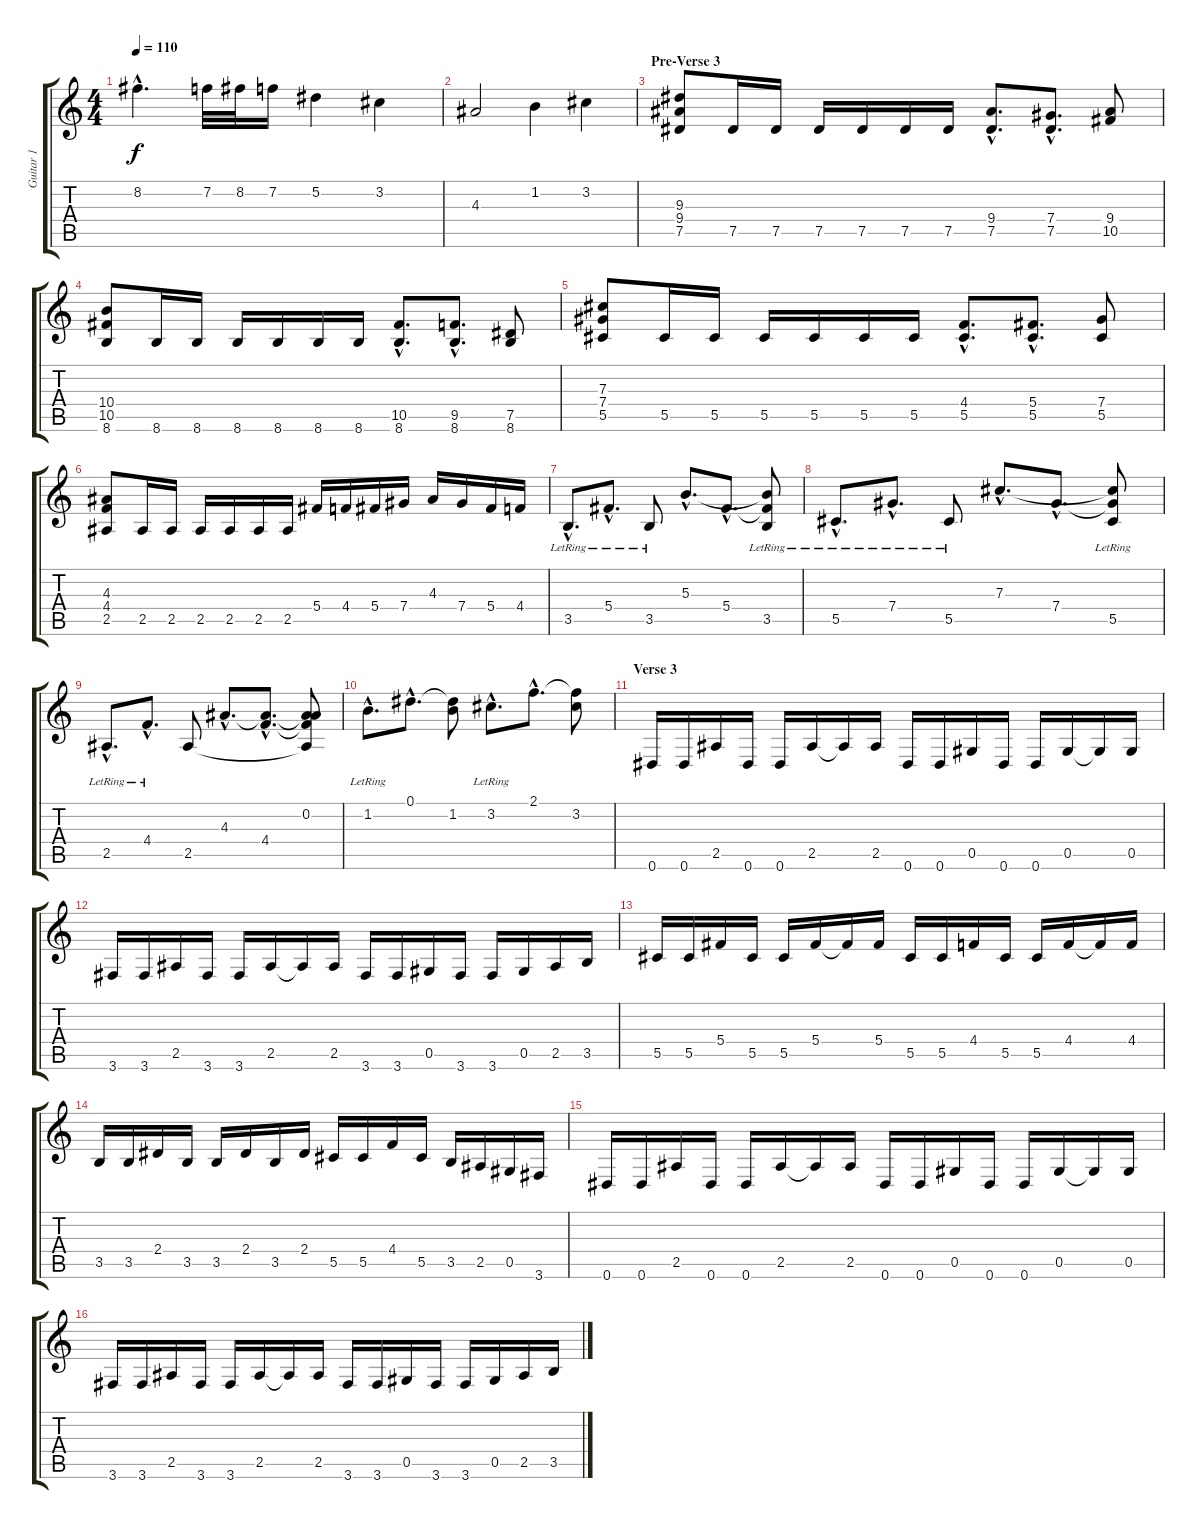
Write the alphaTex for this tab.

\track ("Guitar 1" "Guitar 1") {instrument distortionguitar}
\staff {score tabs}
\tuning (Eb4 Bb3 Gb3 Db3 Ab2 Eb2) {hide}
\ts (4 4)
\tempo 110
\clef g2
\ks c
8.2{hac}.4{d dy f} 7.2.32 8.2.32 7.2.16 5.2.4 3.2.4 |
4.3.2 1.2.4 3.2.4 |
\section ("" "Pre-Verse 3")
(9.3 9.4 7.5).8 7.5.16 7.5.16 7.5.16 7.5.16 7.5.16 7.5.16 (9.4{hac} 7.5{hac}).8{d} (7.4{hac} 7.5{hac}).8{d} (9.4 10.5).8 |
(10.4 10.5 8.6).8 8.6.16 8.6.16 8.6.16 8.6.16 8.6.16 8.6.16 (10.5{hac} 8.6{hac}).8{d} (9.5{hac} 8.6{hac}).8{d} (7.5 8.6).8 |
(7.3 7.4 5.5).8 5.5.16 5.5.16 5.5.16 5.5.16 5.5.16 5.5.16 (4.4{hac} 5.5{hac}).8{d} (5.4{hac} 5.5{hac}).8{d} (7.4 5.5).8 |
(4.3 4.4 2.5).8 2.5.16 2.5.16 2.5.16 2.5.16 2.5.16 2.5.16 5.4.16 4.4.16 5.4.16 7.4.16 4.3.16 7.4.16 5.4.16 4.4.16 |
3.5{hac lr}.8{d} 5.4{hac lr}.8{d} 3.5{lr}.8 5.3{hac}.8{d} 5.4{hac}.8{d} (5.3{t} 5.4{t} 3.5{lr}).8 |
5.5{hac lr}.8{d} 7.4{hac lr}.8{d} 5.5{lr}.8 7.3{hac}.8{d} 7.4{hac}.8{d} (7.3{t} 7.4{t} 5.5{lr}).8 |
2.5{hac lr}.8{d} 4.4{hac lr}.8{d} 2.5.8 4.3{hac}.8{d} (4.3{hac t} 4.4{hac}).8{d} (0.2 4.3{t} 4.4{t} 2.5{t}).8 |
1.2{hac lr}.8{d} 0.1{hac}.8{d} (0.1{t} 1.2).8 3.2{hac lr}.8{d} 2.1{hac}.8{d} (2.1{t} 3.2).8 |
\section ("" "Verse 3")
0.6.16 0.6.16 2.5.16 0.6.16 0.6.16 2.5.16 2.5{t}.16 2.5.16 0.6.16 0.6.16 0.5.16 0.6.16 0.6.16 0.5.16 0.5{t}.16 0.5.16 |
3.6.16 3.6.16 2.5.16 3.6.16 3.6.16 2.5.16 2.5{t}.16 2.5.16 3.6.16 3.6.16 0.5.16 3.6.16 3.6.16 0.5.16 2.5.16 3.5.16 |
5.5.16 5.5.16 5.4.16 5.5.16 5.5.16 5.4.16 5.4{t}.16 5.4.16 5.5.16 5.5.16 4.4.16 5.5.16 5.5.16 4.4.16 4.4{t}.16 4.4.16 |
3.5.16 3.5.16 2.4.16 3.5.16 3.5.16 2.4.16 3.5.16 2.4.16 5.5.16 5.5.16 4.4.16 5.5.16 3.5.16 2.5.16 0.5.16 3.6.16 |
0.6.16 0.6.16 2.5.16 0.6.16 0.6.16 2.5.16 2.5{t}.16 2.5.16 0.6.16 0.6.16 0.5.16 0.6.16 0.6.16 0.5.16 0.5{t}.16 0.5.16 |
3.6.16 3.6.16 2.5.16 3.6.16 3.6.16 2.5.16 2.5{t}.16 2.5.16 3.6.16 3.6.16 0.5.16 3.6.16 3.6.16 0.5.16 2.5.16 3.5.16
